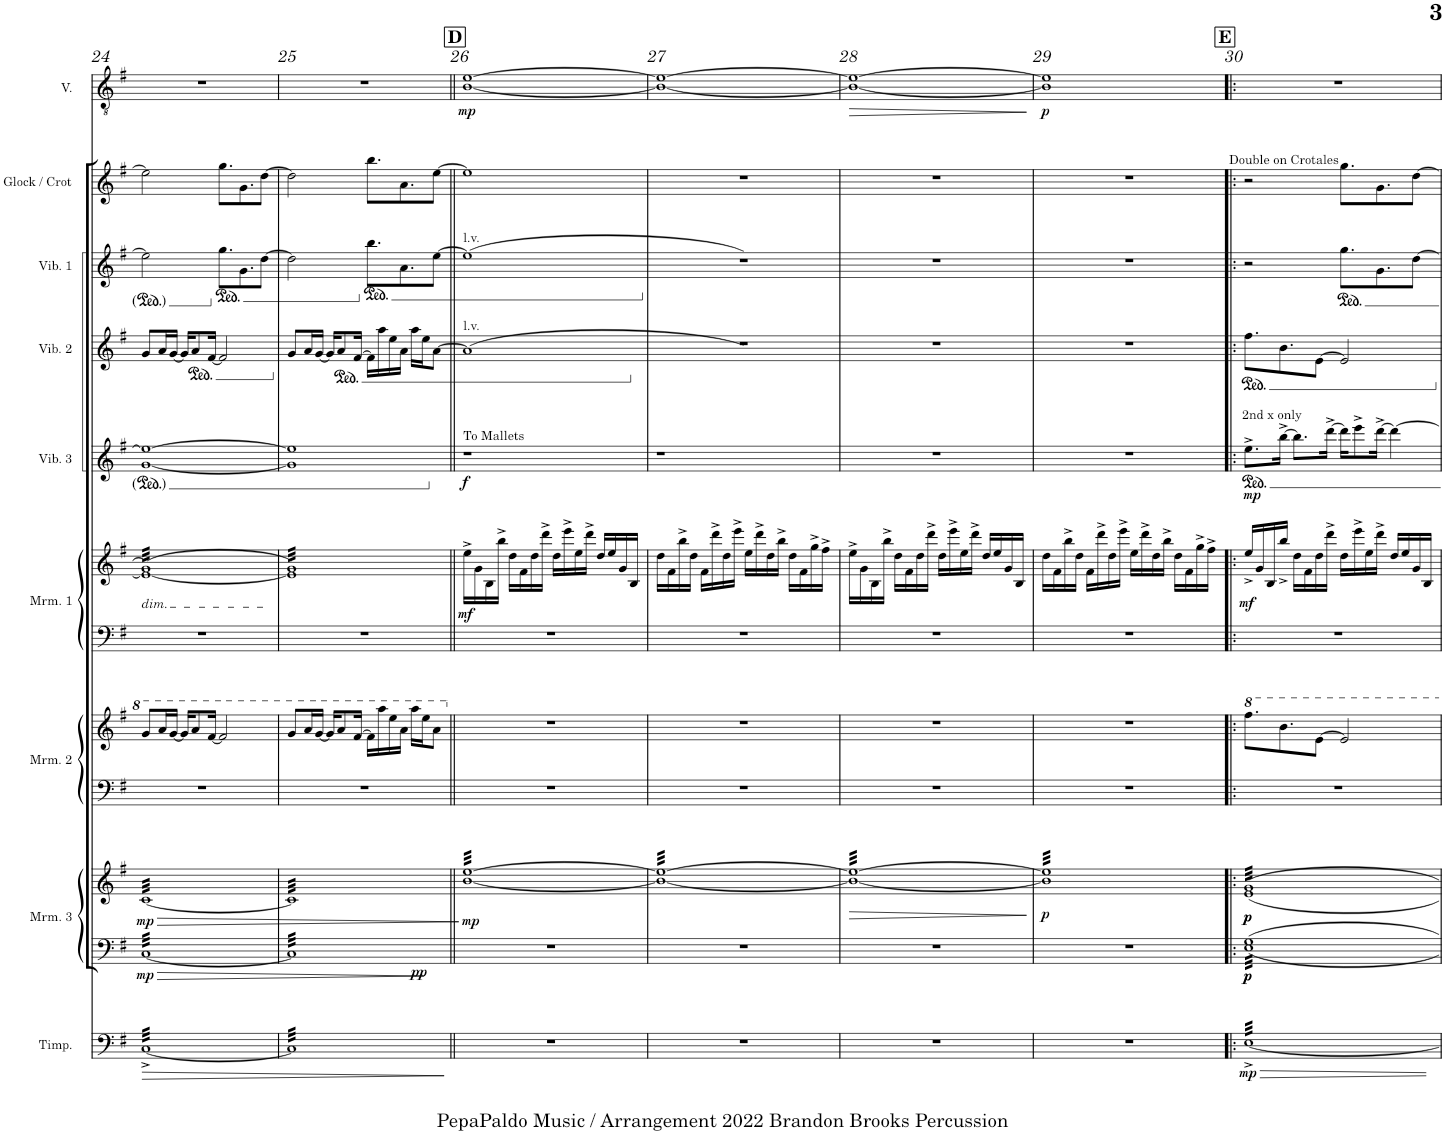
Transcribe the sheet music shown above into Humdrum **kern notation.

**kern	**dynam	**kern	**kern	**dynam	**kern	**kern	**kern	**kern	**dynam	**kern	**dynam	**kern	**kern	**kern	**kern	**dynam
*part9	*part9	*part8	*part8	*part8	*part7	*part7	*part6	*part6	*part6	*part5	*part5	*part4	*part3	*part2	*part1	*part1
*staff12	*staff12	*staff11	*staff10	*staff10/11	*staff9	*staff8	*staff7	*staff6	*staff6/7	*staff5	*staff5	*staff4	*staff3	*staff2	*staff1	*staff1
*I"Timpani	*	*I"Marimba 3	*	*	*I"Marimba 2	*	*I"Marimba 1	*	*	*I"Vibraphone 3	*	*I"Vibraphone 2	*I"Vibraphone 1	*I"Glock / Crot	*I"Voice	*
*I'Timp.	*	*I'Mrm. 3	*	*	*I'Mrm. 2	*	*I'Mrm. 1	*	*	*I'Vib. 3	*	*I'Vib. 2	*I'Vib. 1	*I'Glock / Crot	*I'V.	*
!!LO:PB:g=z
*clefF4	*	*clefF4	*clefG2	*	*clefF4	*clefG2	*clefF4	*clefG2	*	*clefG2	*	*clefG2	*clefG2	*clefG2	*clefGv2	*
*	*	*	*	*	*	*	*	*	*	*	*	*	*	*Trd-14c-24	*	*
*k[f#]	*	*k[f#]	*k[f#]	*	*k[f#]	*k[f#]	*k[f#]	*k[f#]	*	*k[f#]	*	*k[f#]	*k[f#]	*k[f#]	*k[f#]	*
*M4/4	*	*M4/4	*M4/4	*	*M4/4	*M4/4	*M4/4	*M4/4	*	*M4/4	*	*M4/4	*M4/4	*M4/4	*M4/4	*
=24	=24	=24	=24	=24	=24	=24	=24	=24	=24	=24	=24	=24	=24	=24	=24	=24
!	!	!	!	!	!	!	!	!LO:TX:b:i:t=dim.	!	!	!	!	!	!	!	!
!	!LO:HP:b	!	!	!LO:HP:b	!	!	!	!	!	!	!	!	!	!	!	!
!	!	!	!	!LO:DY:n=1:b=2	!	!	!	!	!	!	!	!	!	!	!	!
!	!	!	!	!LO:DY:n=2:b	!	!	!	!	!	!	!	!	!	!	!	!
*tremolo	*	*	*	*	*	*	*	*	*	*	*	*	*	*	*	*
*	*	*tremolo	*	*	*	*	*	*	*	*	*	*	*	*	*	*
*	*	*	*tremolo	*	*	*	*	*	*	*	*	*	*	*	*	*
*	*	*	*	*	*	*	*	*tremolo	*	*	*	*	*	*	*	*
[32C^LLL	>	[32CLLL	[32cLLL	> mp mp	1r	8gg/L	1r	(>32e 32gLLL	.	[1g 1ee_	.	8g/L	2ee\]	2ee\]	1r	.
32C^	.	32C	32c	.	.	.	.	(>32e 32g	.	.	.	.	.	.	.	.
32C^	.	32C	32c	.	.	.	.	(>32e 32g	.	.	.	.	.	.	.	.
32C^	.	32C	32c	.	.	.	.	(>32e 32g	.	.	.	.	.	.	.	.
32C^	.	32C	32c	.	.	16aa/L	.	(>32e 32g	.	.	.	16a/L	.	.	.	.
32C^	.	32C	32c	.	.	.	.	(>32e 32g	.	.	.	.	.	.	.	.
32C^	.	32C	32c	.	.	[16gg/JJ	.	(>32e 32g	.	.	.	[16g/JJ	.	.	.	.
32C^	.	32C	32c	.	.	.	.	(>32e 32g	.	.	.	.	.	.	.	.
32C^	.	32C	32c	.	.	16gg/KL]	.	(>32e 32g	.	.	.	16g/KL]	.	.	.	.
32C^	.	32C	32c	.	.	.	.	(>32e 32g	.	.	.	.	.	.	.	.
*	*	*	*	*	*	*	*	*	*	*	*	*ped	*	*	*	*
32C^	.	32C	32c	.	.	8aa/	.	(>32e 32g	.	.	.	8a/	.	.	.	.
32C^	.	32C	32c	.	.	.	.	(>32e 32g	.	.	.	.	.	.	.	.
32C^	.	32C	32c	.	.	.	.	(>32e 32g	.	.	.	.	.	.	.	.
32C^	.	32C	32c	.	.	.	.	(>32e 32g	.	.	.	.	.	.	.	.
32C^	.	32C	32c	.	.	[16ff#/Jk	.	(>32e 32g	.	.	.	[16f#/Jk	.	.	.	.
32C^	.	32C	32c	.	.	.	.	(>32e 32g	.	.	.	.	.	.	.	.
*	*	*	*	*	*	*	*	*	*	*	*	*	*ped	*	*	*
32C^	.	32C	32c	.	.	2ff#/]	.	(>32e 32g	.	.	.	2f#/]	8.gg\L	8.gg\L	.	.
32C^	.	32C	32c	.	.	.	.	(>32e 32g	.	.	.	.	.	.	.	.
32C^	.	32C	32c	.	.	.	.	(>32e 32g	.	.	.	.	.	.	.	.
32C^	.	32C	32c	.	.	.	.	(>32e 32g	.	.	.	.	.	.	.	.
32C^	.	32C	32c	.	.	.	.	(>32e 32g	.	.	.	.	.	.	.	.
32C^	.	32C	32c	.	.	.	.	(>32e 32g	.	.	.	.	.	.	.	.
32C^	.	32C	32c	.	.	.	.	(>32e 32g	.	.	.	.	8.g\	8.g\	.	.
32C^	.	32C	32c	.	.	.	.	(>32e 32g	.	.	.	.	.	.	.	.
32C^	.	32C	32c	.	.	.	.	(>32e 32g	.	.	.	.	.	.	.	.
32C^	.	32C	32c	.	.	.	.	(>32e 32g	.	.	.	.	.	.	.	.
32C^	.	32C	32c	.	.	.	.	(>32e 32g	.	.	.	.	.	.	.	.
32C^	.	32C	32c	.	.	.	.	(>32e 32g	.	.	.	.	.	.	.	.
32C^	.	32C	32c	.	.	.	.	(>32e 32g	.	.	.	.	[8dd\J	[8dd\J	.	.
32C^	.	32C	32c	.	.	.	.	(>32e 32g	.	.	.	.	.	.	.	.
32C^	.	32C	32c	.	.	.	.	(>32e 32g	.	.	.	.	.	.	.	.
32C^JJJ	.	32CJJJ	32cJJJ	.	.	.	.	32e 32gJJJ	.	.	.	.	.	.	.	.
=25	=25	=25	=25	=25	=25	=25	=25	=25	=25	=25	=25	=25	=25	=25	=25	=25
*	*	*	*	*	*	*	*	*	*	*	*	*Xped	*	*	*	*
!	!	!	!	!LO:DY:b=2	!	!	!	!	!	!	!	!	!	!	!	!
32C]LLL	.	32C]LLL	32c]LLL	pp	1r	8gg/L	1r	32e] 32g)LLL	.	1g] 1ee]	.	8g/L	2dd\]	2dd\]	1r	.
32C	.	32C	32c	.	.	.	.	32e 32g)	.	.	.	.	.	.	.	.
32C	.	32C	32c	.	.	.	.	32e 32g)	.	.	.	.	.	.	.	.
32C	.	32C	32c	.	.	.	.	32e 32g)	.	.	.	.	.	.	.	.
32C	.	32C	32c	.	.	16aa/L	.	32e 32g)	.	.	.	16a/L	.	.	.	.
32C	.	32C	32c	.	.	.	.	32e 32g)	.	.	.	.	.	.	.	.
32C	.	32C	32c	.	.	[16gg/JJ	.	32e 32g)	.	.	.	[16g/JJ	.	.	.	.
32C	.	32C	32c	.	.	.	.	32e 32g)	.	.	.	.	.	.	.	.
32C	.	32C	32c	.	.	16gg/KL]	.	32e 32g)	.	.	.	16g/KL]	.	.	.	.
32C	.	32C	32c	.	.	.	.	32e 32g)	.	.	.	.	.	.	.	.
*	*	*	*	*	*	*	*	*	*	*	*	*ped	*	*	*	*
32C	.	32C	32c	.	.	8aa/	.	32e 32g)	.	.	.	8a/	.	.	.	.
32C	.	32C	32c	.	.	.	.	32e 32g)	.	.	.	.	.	.	.	.
32C	.	32C	32c	.	.	.	.	32e 32g)	.	.	.	.	.	.	.	.
32C	.	32C	32c	.	.	.	.	32e 32g)	.	.	.	.	.	.	.	.
32C	.	32C	32c	.	.	[16ff#/Jk	.	32e 32g)	.	.	.	[16f#/Jk	.	.	.	.
32C	.	32C	32c	.	.	.	.	32e 32g)	.	.	.	.	.	.	.	.
*	*	*	*	*	*	*	*	*	*	*	*	*	*Xped	*	*	*
*	*	*	*	*	*	*	*	*	*	*	*	*	*ped	*	*	*
32C	.	32C	32c	.	.	16ff#\LL]	.	32e 32g)	.	.	.	16f#\LL]	8.bb\L	8.bb\L	.	.
32C	.	32C	32c	.	.	.	.	32e 32g)	.	.	.	.	.	.	.	.
32C	.	32C	32c	.	.	16aaa\	.	32e 32g)	.	.	.	16aa\	.	.	.	.
32C	.	32C	32c	.	.	.	.	32e 32g)	.	.	.	.	.	.	.	.
32C	.	32C	32c	.	.	16eee\	.	32e 32g)	.	.	.	16ee\	.	.	.	.
32C	.	32C	32c	.	.	.	.	32e 32g)	.	.	.	.	.	.	.	.
32C	.	32C	32c	.	.	16aa\JJ	.	32e 32g)	.	.	.	16a\JJ	8.a\	8.a\	.	.
32C	.	32C	32c	.	.	.	.	32e 32g)	.	.	.	.	.	.	.	.
32C	.	32C	32c	.	.	16aaa\LL	.	32e 32g)	.	.	.	16aa\LL	.	.	.	.
32C	.	32C	32c	.	.	.	.	32e 32g)	.	.	.	.	.	.	.	.
32C	.	32C	32c	.	.	16eee\J	.	32e 32g)	.	.	.	16ee\J	.	.	.	.
32C	.	32C	32c	.	.	.	.	32e 32g)	.	.	.	.	.	.	.	.
32C	.	32C	32c	.	.	8aa\J	.	32e 32g)	.	.	.	[8a\J	[8ee\J	[8ee\J	.	.
32C	.	32C	32c	.	.	.	.	32e 32g)	.	.	.	.	.	.	.	.
32C	.	32C	32c	.	.	.	.	32e 32g)	.	.	.	.	.	.	.	.
32CJJJ	.	32CJJJ	32cJJJ	.	.	.	.	32e 32g)JJJ	.	.	.	.	.	.	.	.
*	*	*	*	*	*	*	*	*Xtremolo	*	*	*	*	*	*	*	*
.	]	.	.	]	.	.	.	.	.	.	.	.	.	.	.	.
!!LO:REH:place=s1:a:B:cj:fs=14:t=D
=26||	=26||	=26||	=26||	=26||	=26||	=26||	=26||	=26||	=26||	=26||	=26||	=26||	=26||	=26||	=26||	=26||
!	!	!	!	!	!	!	!	!	!	!	!	!	!LO:TX:a:t=l.v.	!	!	!
!	!	!	!	!	!	!	!	!	!	!	!	!LO:TX:a:t=l.v.	!	!	!	!
!	!	!	!	!	!	!	!	!	!	!LO:TX:a:t=To Mallets	!	!	!	!	!	!
!	!	!	!	!LO:DY:b	!	!	!	!	!LO:DY:b	!	!LO:DY:b	!	!	!	!	!LO:DY:b
1r	.	1r	[32b [32eeLLL	mp	1r	1r	1r	16ee^\LL	mf	1r	f	(>1a]	(1ee]	1ee]	[1B [1e	mp
.	.	.	32b 32ee	.	.	.	.	.	.	.	.	.	.	.	.	.
.	.	.	32b 32ee	.	.	.	.	16g\	.	.	.	.	.	.	.	.
.	.	.	32b 32ee	.	.	.	.	.	.	.	.	.	.	.	.	.
.	.	.	32b 32ee	.	.	.	.	16B\	.	.	.	.	.	.	.	.
.	.	.	32b 32ee	.	.	.	.	.	.	.	.	.	.	.	.	.
.	.	.	32b 32ee	.	.	.	.	16bb^\JJ	.	.	.	.	.	.	.	.
.	.	.	32b 32ee	.	.	.	.	.	.	.	.	.	.	.	.	.
.	.	.	32b 32ee	.	.	.	.	16dd\LL	.	.	.	.	.	.	.	.
.	.	.	32b 32ee	.	.	.	.	.	.	.	.	.	.	.	.	.
.	.	.	32b 32ee	.	.	.	.	16f#\	.	.	.	.	.	.	.	.
.	.	.	32b 32ee	.	.	.	.	.	.	.	.	.	.	.	.	.
.	.	.	32b 32ee	.	.	.	.	16dd\	.	.	.	.	.	.	.	.
.	.	.	32b 32ee	.	.	.	.	.	.	.	.	.	.	.	.	.
.	.	.	32b 32ee	.	.	.	.	16ddd^\JJ	.	.	.	.	.	.	.	.
.	.	.	32b 32ee	.	.	.	.	.	.	.	.	.	.	.	.	.
.	.	.	32b 32ee	.	.	.	.	16dd\LL	.	.	.	.	.	.	.	.
.	.	.	32b 32ee	.	.	.	.	.	.	.	.	.	.	.	.	.
.	.	.	32b 32ee	.	.	.	.	16eee^\	.	.	.	.	.	.	.	.
.	.	.	32b 32ee	.	.	.	.	.	.	.	.	.	.	.	.	.
.	.	.	32b 32ee	.	.	.	.	16ee\	.	.	.	.	.	.	.	.
.	.	.	32b 32ee	.	.	.	.	.	.	.	.	.	.	.	.	.
.	.	.	32b 32ee	.	.	.	.	16ddd^\JJ	.	.	.	.	.	.	.	.
.	.	.	32b 32ee	.	.	.	.	.	.	.	.	.	.	.	.	.
.	.	.	32b 32ee	.	.	.	.	16dd/LL	.	.	.	.	.	.	.	.
.	.	.	32b 32ee	.	.	.	.	.	.	.	.	.	.	.	.	.
.	.	.	32b 32ee	.	.	.	.	16ee/	.	.	.	.	.	.	.	.
.	.	.	32b 32ee	.	.	.	.	.	.	.	.	.	.	.	.	.
.	.	.	32b 32ee	.	.	.	.	16g/	.	.	.	.	.	.	.	.
.	.	.	32b 32ee	.	.	.	.	.	.	.	.	.	.	.	.	.
.	.	.	32b 32ee	.	.	.	.	16B/JJ	.	.	.	.	.	.	.	.
.	.	.	32b 32eeJJJ	.	.	.	.	.	.	.	.	.	.	.	.	.
=27	=27	=27	=27	=27	=27	=27	=27	=27	=27	=27	=27	=27	=27	=27	=27	=27
*	*	*	*	*	*	*	*	*	*	*	*	*Xped	*	*	*	*
*	*	*	*	*	*	*	*	*	*	*	*	*	*Xped	*	*	*
1r	.	1r	32b 32eeLLL	.	1r	1r	1r	16dd\LL	.	1r	.	1r)	1r)	1r	1B_ 1e_	.
.	.	.	32b 32ee	.	.	.	.	.	.	.	.	.	.	.	.	.
.	.	.	32b 32ee	.	.	.	.	16f#\	.	.	.	.	.	.	.	.
.	.	.	32b 32ee	.	.	.	.	.	.	.	.	.	.	.	.	.
.	.	.	32b 32ee	.	.	.	.	16bb^\	.	.	.	.	.	.	.	.
.	.	.	32b 32ee	.	.	.	.	.	.	.	.	.	.	.	.	.
.	.	.	32b 32ee	.	.	.	.	16dd\JJ	.	.	.	.	.	.	.	.
.	.	.	32b 32ee	.	.	.	.	.	.	.	.	.	.	.	.	.
.	.	.	32b 32ee	.	.	.	.	16f#\LL	.	.	.	.	.	.	.	.
.	.	.	32b 32ee	.	.	.	.	.	.	.	.	.	.	.	.	.
.	.	.	32b 32ee	.	.	.	.	16ddd^\	.	.	.	.	.	.	.	.
.	.	.	32b 32ee	.	.	.	.	.	.	.	.	.	.	.	.	.
.	.	.	32b 32ee	.	.	.	.	16dd\	.	.	.	.	.	.	.	.
.	.	.	32b 32ee	.	.	.	.	.	.	.	.	.	.	.	.	.
.	.	.	32b 32ee	.	.	.	.	16eee^\JJ	.	.	.	.	.	.	.	.
.	.	.	32b 32ee	.	.	.	.	.	.	.	.	.	.	.	.	.
.	.	.	32b 32ee	.	.	.	.	16ee\LL	.	.	.	.	.	.	.	.
.	.	.	32b 32ee	.	.	.	.	.	.	.	.	.	.	.	.	.
.	.	.	32b 32ee	.	.	.	.	16ddd^\	.	.	.	.	.	.	.	.
.	.	.	32b 32ee	.	.	.	.	.	.	.	.	.	.	.	.	.
.	.	.	32b 32ee	.	.	.	.	16dd\	.	.	.	.	.	.	.	.
.	.	.	32b 32ee	.	.	.	.	.	.	.	.	.	.	.	.	.
.	.	.	32b 32ee	.	.	.	.	16bb^\JJ	.	.	.	.	.	.	.	.
.	.	.	32b 32ee	.	.	.	.	.	.	.	.	.	.	.	.	.
.	.	.	32b 32ee	.	.	.	.	16dd\LL	.	.	.	.	.	.	.	.
.	.	.	32b 32ee	.	.	.	.	.	.	.	.	.	.	.	.	.
.	.	.	32b 32ee	.	.	.	.	16f#\	.	.	.	.	.	.	.	.
.	.	.	32b 32ee	.	.	.	.	.	.	.	.	.	.	.	.	.
.	.	.	32b 32ee	.	.	.	.	16gg^\	.	.	.	.	.	.	.	.
.	.	.	32b 32ee	.	.	.	.	.	.	.	.	.	.	.	.	.
.	.	.	32b 32ee	.	.	.	.	16ff#^\JJ	.	.	.	.	.	.	.	.
.	.	.	32b 32eeJJJ	.	.	.	.	.	.	.	.	.	.	.	.	.
=28	=28	=28	=28	=28	=28	=28	=28	=28	=28	=28	=28	=28	=28	=28	=28	=28
!	!	!	!	!LO:HP:b	!	!	!	!	!	!	!	!	!	!	!	!LO:HP:b
1r	.	1r	32b 32eeLLL	>	1r	1r	1r	16ee^\LL	.	1r	.	1r	1r	1r	1B_ 1e_	>
.	.	.	32b 32ee	.	.	.	.	.	.	.	.	.	.	.	.	.
.	.	.	32b 32ee	.	.	.	.	16g\	.	.	.	.	.	.	.	.
.	.	.	32b 32ee	.	.	.	.	.	.	.	.	.	.	.	.	.
.	.	.	32b 32ee	.	.	.	.	16B\	.	.	.	.	.	.	.	.
.	.	.	32b 32ee	.	.	.	.	.	.	.	.	.	.	.	.	.
.	.	.	32b 32ee	.	.	.	.	16bb^\JJ	.	.	.	.	.	.	.	.
.	.	.	32b 32ee	.	.	.	.	.	.	.	.	.	.	.	.	.
.	.	.	32b 32ee	.	.	.	.	16dd\LL	.	.	.	.	.	.	.	.
.	.	.	32b 32ee	.	.	.	.	.	.	.	.	.	.	.	.	.
.	.	.	32b 32ee	.	.	.	.	16f#\	.	.	.	.	.	.	.	.
.	.	.	32b 32ee	.	.	.	.	.	.	.	.	.	.	.	.	.
.	.	.	32b 32ee	.	.	.	.	16dd\	.	.	.	.	.	.	.	.
.	.	.	32b 32ee	.	.	.	.	.	.	.	.	.	.	.	.	.
.	.	.	32b 32ee	.	.	.	.	16ddd^\JJ	.	.	.	.	.	.	.	.
.	.	.	32b 32ee	.	.	.	.	.	.	.	.	.	.	.	.	.
.	.	.	32b 32ee	.	.	.	.	16dd\LL	.	.	.	.	.	.	.	.
.	.	.	32b 32ee	.	.	.	.	.	.	.	.	.	.	.	.	.
.	.	.	32b 32ee	.	.	.	.	16eee^\	.	.	.	.	.	.	.	.
.	.	.	32b 32ee	.	.	.	.	.	.	.	.	.	.	.	.	.
.	.	.	32b 32ee	.	.	.	.	16ee\	.	.	.	.	.	.	.	.
.	.	.	32b 32ee	.	.	.	.	.	.	.	.	.	.	.	.	.
.	.	.	32b 32ee	.	.	.	.	16ddd^\JJ	.	.	.	.	.	.	.	.
.	.	.	32b 32ee	.	.	.	.	.	.	.	.	.	.	.	.	.
.	.	.	32b 32ee	.	.	.	.	16dd/LL	.	.	.	.	.	.	.	.
.	.	.	32b 32ee	.	.	.	.	.	.	.	.	.	.	.	.	.
.	.	.	32b 32ee	.	.	.	.	16ee/	.	.	.	.	.	.	.	.
.	.	.	32b 32ee	.	.	.	.	.	.	.	.	.	.	.	.	.
.	.	.	32b 32ee	.	.	.	.	16g/	.	.	.	.	.	.	.	.
.	.	.	32b 32ee	.	.	.	.	.	.	.	.	.	.	.	.	.
.	.	.	32b 32ee	.	.	.	.	16B/JJ	.	.	.	.	.	.	.	.
.	.	.	32b 32eeJJJ	.	.	.	.	.	.	.	.	.	.	.	.	.
.	.	.	.	]	.	.	.	.	.	.	.	.	.	.	.	]
=29	=29	=29	=29	=29	=29	=29	=29	=29	=29	=29	=29	=29	=29	=29	=29	=29
!	!	!	!	!LO:DY:b	!	!	!	!	!	!	!	!	!	!	!	!LO:DY:b
1r	.	1r	32b] 32ee]LLL	p	1r	1r	1r	16dd\LL	.	1r	.	1r	1r	1r	1B] 1e]	p
.	.	.	32b 32ee	.	.	.	.	.	.	.	.	.	.	.	.	.
.	.	.	32b 32ee	.	.	.	.	16f#\	.	.	.	.	.	.	.	.
.	.	.	32b 32ee	.	.	.	.	.	.	.	.	.	.	.	.	.
.	.	.	32b 32ee	.	.	.	.	16bb^\	.	.	.	.	.	.	.	.
.	.	.	32b 32ee	.	.	.	.	.	.	.	.	.	.	.	.	.
.	.	.	32b 32ee	.	.	.	.	16dd\JJ	.	.	.	.	.	.	.	.
.	.	.	32b 32ee	.	.	.	.	.	.	.	.	.	.	.	.	.
.	.	.	32b 32ee	.	.	.	.	16f#\LL	.	.	.	.	.	.	.	.
.	.	.	32b 32ee	.	.	.	.	.	.	.	.	.	.	.	.	.
.	.	.	32b 32ee	.	.	.	.	16ddd^\	.	.	.	.	.	.	.	.
.	.	.	32b 32ee	.	.	.	.	.	.	.	.	.	.	.	.	.
.	.	.	32b 32ee	.	.	.	.	16dd\	.	.	.	.	.	.	.	.
.	.	.	32b 32ee	.	.	.	.	.	.	.	.	.	.	.	.	.
.	.	.	32b 32ee	.	.	.	.	16eee^\JJ	.	.	.	.	.	.	.	.
.	.	.	32b 32ee	.	.	.	.	.	.	.	.	.	.	.	.	.
.	.	.	32b 32ee	.	.	.	.	16ee\LL	.	.	.	.	.	.	.	.
.	.	.	32b 32ee	.	.	.	.	.	.	.	.	.	.	.	.	.
.	.	.	32b 32ee	.	.	.	.	16ddd^\	.	.	.	.	.	.	.	.
.	.	.	32b 32ee	.	.	.	.	.	.	.	.	.	.	.	.	.
.	.	.	32b 32ee	.	.	.	.	16dd\	.	.	.	.	.	.	.	.
.	.	.	32b 32ee	.	.	.	.	.	.	.	.	.	.	.	.	.
.	.	.	32b 32ee	.	.	.	.	16bb^\JJ	.	.	.	.	.	.	.	.
.	.	.	32b 32ee	.	.	.	.	.	.	.	.	.	.	.	.	.
.	.	.	32b 32ee	.	.	.	.	16dd\LL	.	.	.	.	.	.	.	.
.	.	.	32b 32ee	.	.	.	.	.	.	.	.	.	.	.	.	.
.	.	.	32b 32ee	.	.	.	.	16f#\	.	.	.	.	.	.	.	.
.	.	.	32b 32ee	.	.	.	.	.	.	.	.	.	.	.	.	.
.	.	.	32b 32ee	.	.	.	.	16gg^\	.	.	.	.	.	.	.	.
.	.	.	32b 32ee	.	.	.	.	.	.	.	.	.	.	.	.	.
.	.	.	32b 32ee	.	.	.	.	16ff#^\JJ	.	.	.	.	.	.	.	.
.	.	.	32b 32eeJJJ	.	.	.	.	.	.	.	.	.	.	.	.	.
!!LO:REH:place=s1:a:B:cj:fs=14:t=E
=30!|:	=30!|:	=30!|:	=30!|:	=30!|:	=30!|:	=30!|:	=30!|:	=30!|:	=30!|:	=30!|:	=30!|:	=30!|:	=30!|:	=30!|:	=30!|:	=30!|:
*	*	*	*	*	*	*	*	*	*	*	*	*ped	*	*	*	*
!	!	!	!	!	!	!	!	!	!	!	!	!	!	!LO:TX:a:t=Double on Crotales	!	!
!	!	!	!	!	!	!	!	!	!	!LO:TX:a:t=2nd x only	!	!	!	!	!	!
!	!LO:DY:b	!	!	!LO:DY:b=2	!	!	!	!	!	!	!	!	!	!	!	!
!	!	!	!	!LO:DY:n=1:b=2	!	!	!	!	!	!	!	!	!	!	!	!
!	!	!	!	!LO:DY:n=2:b	!	!	!	!	!	!	!	!	!	!	!	!
!	!	!	!	!LO:DY:n=3:b	!	!	!	!	!LO:DY:b	!	!LO:DY:b	!	!	!	!	!
[32E^LLL	mp	32E 32GLLL	32e 32gLLL	p p p p	1r	8.fff#\L	1r	16ee^/LL	mf	8.ee^\L	mp	8.ff#\L	2r	2r	1r	.
32E^	.	32E 32G	32e 32g	.	.	.	.	.	.	.	.	.	.	.	.	.
32E^	.	32E 32G	32e 32g	.	.	.	.	16g/	.	.	.	.	.	.	.	.
32E^	.	32E 32G	32e 32g	.	.	.	.	.	.	.	.	.	.	.	.	.
32E^	.	32E 32G	32e 32g	.	.	.	.	16B/	.	.	.	.	.	.	.	.
32E^	.	32E 32G	32e 32g	.	.	.	.	.	.	.	.	.	.	.	.	.
32E^	.	32E 32G	32e 32g	.	.	8.bb\	.	16bb^/JJ	.	[16bb^\Jk	.	8.b\	.	.	.	.
32E^	.	32E 32G	32e 32g	.	.	.	.	.	.	.	.	.	.	.	.	.
32E^	.	32E 32G	32e 32g	.	.	.	.	16dd\LL	.	8.bb\L]	.	.	.	.	.	.
32E^	.	32E 32G	32e 32g	.	.	.	.	.	.	.	.	.	.	.	.	.
32E^	.	32E 32G	32e 32g	.	.	.	.	16f#\	.	.	.	.	.	.	.	.
32E^	.	32E 32G	32e 32g	.	.	.	.	.	.	.	.	.	.	.	.	.
32E^	.	32E 32G	32e 32g	.	.	[8ee\J	.	16dd\	.	.	.	[8e\J	.	.	.	.
32E^	.	32E 32G	32e 32g	.	.	.	.	.	.	.	.	.	.	.	.	.
32E^	.	32E 32G	32e 32g	.	.	.	.	16ddd^\JJ	.	[16ddd^\Jk	.	.	.	.	.	.
32E^	.	32E 32G	32e 32g	.	.	.	.	.	.	.	.	.	.	.	.	.
32E^	.	32E 32G	32e 32g	.	.	2ee/]	.	16dd\LL	.	16ddd\KL]	.	2e/]	8.gg\L	8.gg\L	.	.
32E^	.	32E 32G	32e 32g	.	.	.	.	.	.	.	.	.	.	.	.	.
32E^	.	32E 32G	32e 32g	.	.	.	.	16eee^\	.	8eee^\	.	.	.	.	.	.
32E^	.	32E 32G	32e 32g	.	.	.	.	.	.	.	.	.	.	.	.	.
32E^	.	32E 32G	32e 32g	.	.	.	.	16ee\	.	.	.	.	.	.	.	.
32E^	.	32E 32G	32e 32g	.	.	.	.	.	.	.	.	.	.	.	.	.
32E^	.	32E 32G	32e 32g	.	.	.	.	16ddd^\JJ	.	[16ddd^\Jk	.	.	8.g\	8.g\	.	.
32E^	.	32E 32G	32e 32g	.	.	.	.	.	.	.	.	.	.	.	.	.
32E^	.	32E 32G	32e 32g	.	.	.	.	16dd/LL	.	4ddd\_	.	.	.	.	.	.
32E^	.	32E 32G	32e 32g	.	.	.	.	.	.	.	.	.	.	.	.	.
32E^	.	32E 32G	32e 32g	.	.	.	.	16ee/	.	.	.	.	.	.	.	.
32E^	.	32E 32G	32e 32g	.	.	.	.	.	.	.	.	.	.	.	.	.
32E^	.	32E 32G	32e 32g	.	.	.	.	16g/	.	.	.	.	[8dd\J	[8dd\J	.	.
32E^	.	32E 32G	32e 32g	.	.	.	.	.	.	.	.	.	.	.	.	.
32E^	.	32E 32G	32e 32g	.	.	.	.	16B/JJ	.	.	.	.	.	.	.	.
32E^JJJ	.	32E 32GJJJ	32e 32gJJJ	.	.	.	.	.	.	.	.	.	.	.	.	.
*	*	*	*Xtremolo	*	*	*	*	*	*	*	*	*	*	*	*	*
*	*	*Xtremolo	*	*	*	*	*	*	*	*	*	*	*	*	*	*
*Xtremolo	*	*	*	*	*	*	*	*	*	*	*	*	*	*	*	*
*	*	*	*	*	*	*	*	*	*	*	*	*Xped	*	*	*	*
=	=	=	=	=	=	=	=	=	=	=	=	=	=	=	=	=
*-	*-	*-	*-	*-	*-	*-	*-	*-	*-	*-	*-	*-	*-	*-	*-	*-
